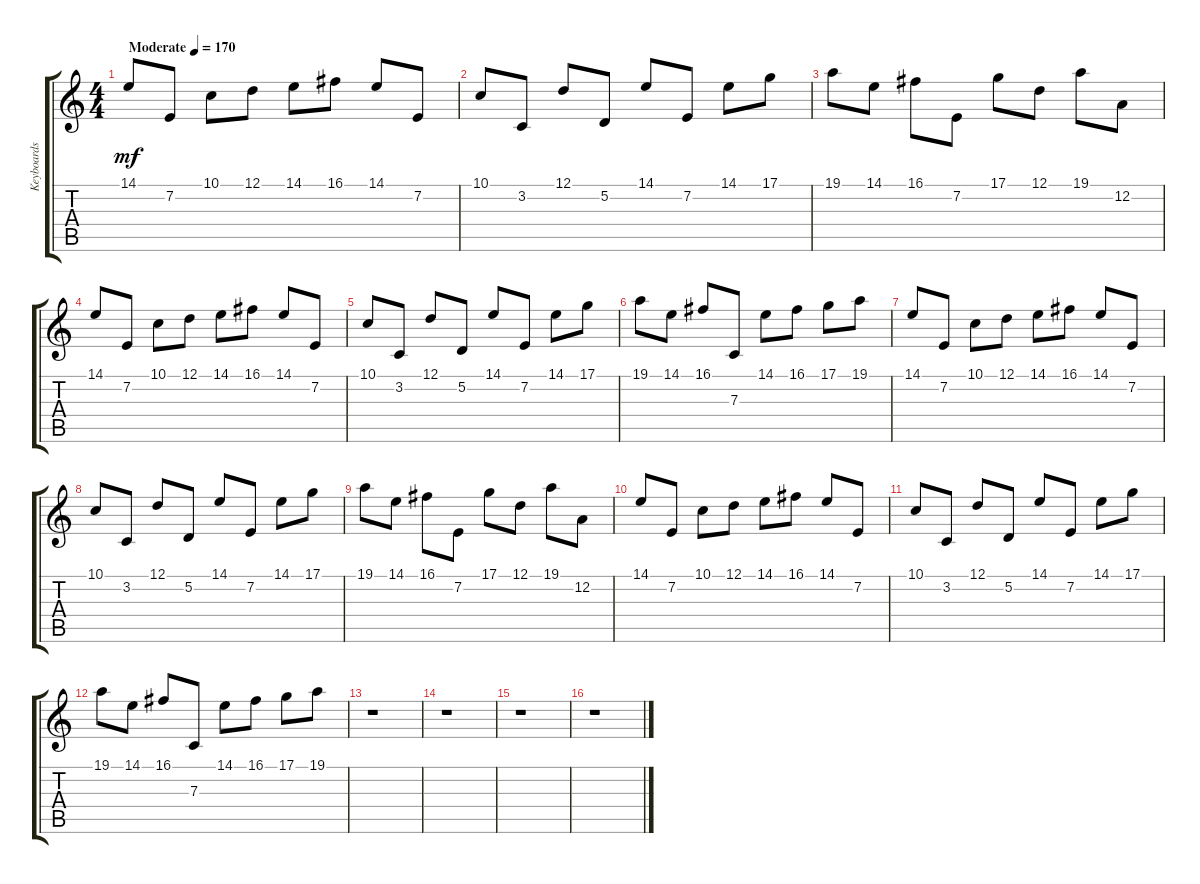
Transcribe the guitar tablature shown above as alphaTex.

\track ("Keyboards 1" "Keyboards ") {instrument lead2sawtooth}
\staff {score tabs}
\tuning (D4 A3 F3 C3 G2 C2) {hide}
\ts (4 4)
\tempo (170 "Moderate")
\clef g2
\ks c
14.1.8{dy mf instrument lead2sawtooth} 7.2.8 10.1.8 12.1.8 14.1.8 16.1.8 14.1.8 7.2.8 |
10.1.8 3.2.8 12.1.8 5.2.8 14.1.8 7.2.8 14.1.8 17.1.8 |
19.1.8 14.1.8 16.1.8 7.2.8 17.1.8 12.1.8 19.1.8 12.2.8 |
14.1.8 7.2.8 10.1.8 12.1.8 14.1.8 16.1.8 14.1.8 7.2.8 |
10.1.8 3.2.8 12.1.8 5.2.8 14.1.8 7.2.8 14.1.8 17.1.8 |
19.1.8 14.1.8 16.1.8 7.3.8 14.1.8 16.1.8 17.1.8 19.1.8 |
14.1.8 7.2.8 10.1.8 12.1.8 14.1.8 16.1.8 14.1.8 7.2.8 |
10.1.8 3.2.8 12.1.8 5.2.8 14.1.8 7.2.8 14.1.8 17.1.8 |
19.1.8 14.1.8 16.1.8 7.2.8 17.1.8 12.1.8 19.1.8 12.2.8 |
14.1.8 7.2.8 10.1.8 12.1.8 14.1.8 16.1.8 14.1.8 7.2.8 |
10.1.8 3.2.8 12.1.8 5.2.8 14.1.8 7.2.8 14.1.8 17.1.8 |
19.1.8 14.1.8 16.1.8 7.3.8 14.1.8 16.1.8 17.1.8 19.1.8 |
r.1 |
r.1 |
r.1 |
r.1
